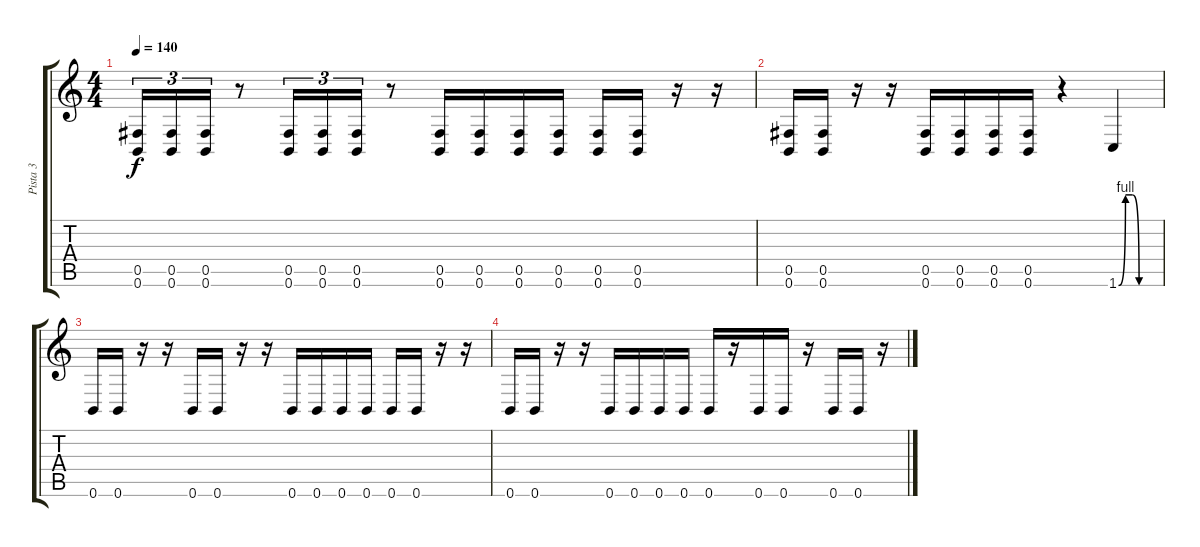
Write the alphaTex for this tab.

\track ("Pista 3" "Pista 3") {instrument distortionguitar}
\staff {score tabs}
\tuning (Db4 Ab3 E3 B2 Gb2 B1) {hide}
\ts (4 4)
\tempo 140
\clef g2
\ks c
(0.5 0.6).16{tu (3 2) dy f} (0.5 0.6).16{tu (3 2)} (0.5 0.6).16{tu (3 2)} r.8 (0.5 0.6).16{tu (3 2)} (0.5 0.6).16{tu (3 2)} (0.5 0.6).16{tu (3 2)} r.8 (0.5 0.6).16 (0.5 0.6).16 (0.5 0.6).16 (0.5 0.6).16 (0.5 0.6).16 (0.5 0.6).16 r.16 r.16 |
(0.5 0.6).16 (0.5 0.6).16 r.16 r.16 (0.5 0.6).16 (0.5 0.6).16 (0.5 0.6).16 (0.5 0.6).16 r.4 1.6{be (custom 0 0 10 4 20 4 30 0 60 0)}.4 |
0.6.16 0.6.16 r.16 r.16 0.6.16 0.6.16 r.16 r.16 0.6.16 0.6.16 0.6.16 0.6.16 0.6.16 0.6.16 r.16 r.16 |
0.6.16 0.6.16 r.16 r.16 0.6.16 0.6.16 0.6.16 0.6.16 0.6.16 r.16 0.6.16 0.6.16 r.16 0.6.16 0.6.16 r.16
